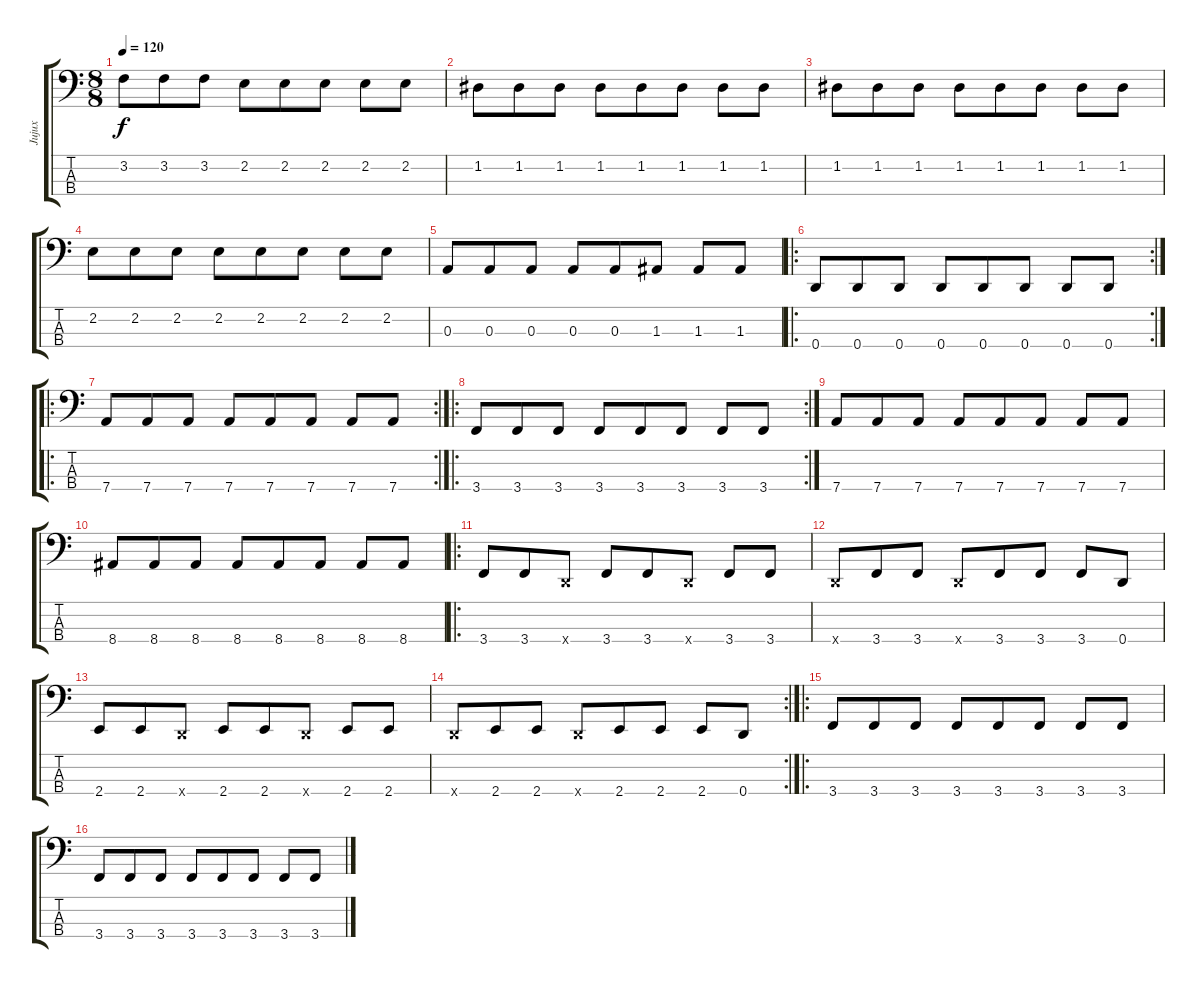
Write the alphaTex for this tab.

\track ("Jujux" "Jujux") {instrument electricbassfinger}
\staff {score tabs}
\tuning (G2 D2 A1 D1) {hide}
\ts (8 8)
\tempo 120
\clef f4
\ks c
3.2.8{dy f} 3.2.8 3.2.8 2.2.8 2.2.8 2.2.8 2.2.8 2.2.8 |
1.2.8 1.2.8 1.2.8 1.2.8 1.2.8 1.2.8 1.2.8 1.2.8 |
1.2.8 1.2.8 1.2.8 1.2.8 1.2.8 1.2.8 1.2.8 1.2.8 |
2.2.8 2.2.8 2.2.8 2.2.8 2.2.8 2.2.8 2.2.8 2.2.8 |
0.3.8 0.3.8 0.3.8 0.3.8 0.3.8 1.3.8 1.3.8 1.3.8 |
\ro
\rc 2
0.4.8 0.4.8 0.4.8 0.4.8 0.4.8 0.4.8 0.4.8 0.4.8 |
\ro
\rc 2
7.4.8 7.4.8 7.4.8 7.4.8 7.4.8 7.4.8 7.4.8 7.4.8 |
\ro
\rc 2
3.4.8 3.4.8 3.4.8 3.4.8 3.4.8 3.4.8 3.4.8 3.4.8 |
7.4.8 7.4.8 7.4.8 7.4.8 7.4.8 7.4.8 7.4.8 7.4.8 |
8.4.8 8.4.8 8.4.8 8.4.8 8.4.8 8.4.8 8.4.8 8.4.8 |
\ro
3.4.8 3.4.8 0.4{x}.8 3.4.8 3.4.8 0.4{x}.8 3.4.8 3.4.8 |
0.4{x}.8 3.4.8 3.4.8 0.4{x}.8 3.4.8 3.4.8 3.4.8 0.4.8 |
2.4.8 2.4.8 0.4{x}.8 2.4.8 2.4.8 0.4{x}.8 2.4.8 2.4.8 |
\rc 2
0.4{x}.8 2.4.8 2.4.8 0.4{x}.8 2.4.8 2.4.8 2.4.8 0.4.8 |
\ro
3.4.8 3.4.8 3.4.8 3.4.8 3.4.8 3.4.8 3.4.8 3.4.8 |
3.4.8 3.4.8 3.4.8 3.4.8 3.4.8 3.4.8 3.4.8 3.4.8
